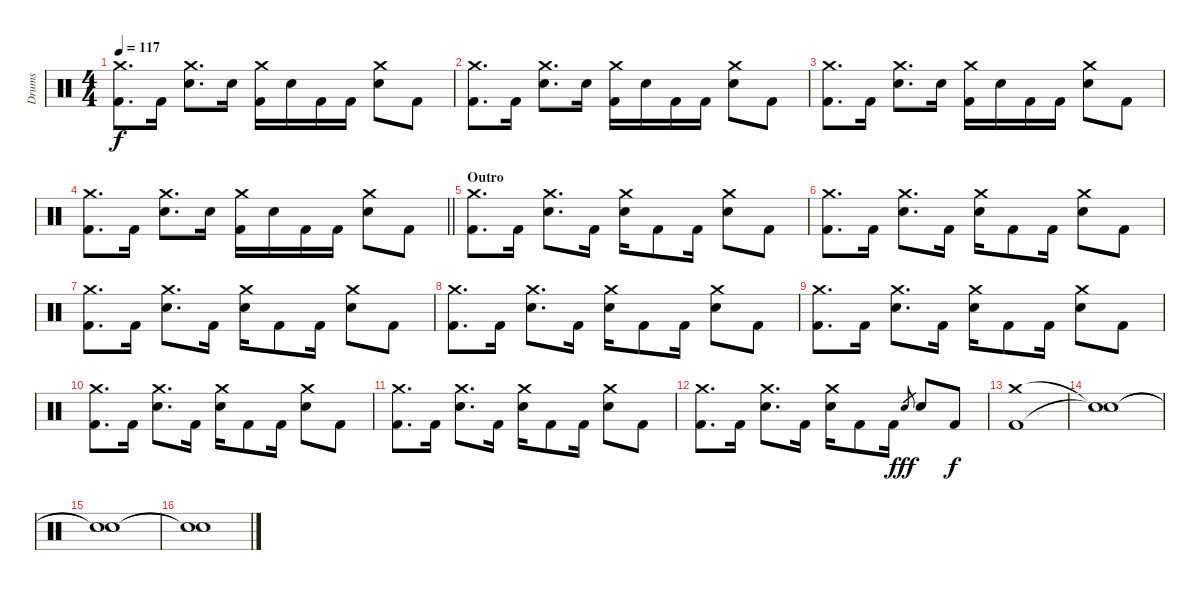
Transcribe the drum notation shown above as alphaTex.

\track ("Drums" "Drums") {instrument percussion}
\staff {score}
\articulation defaults
\ts (4 4)
\tempo 117
\clef neutral
\ks c
("Crash medium (hit)" "Kick (hit) 2").8{d dy f} "Kick (hit) 2".16 ("Crash medium (hit)" "Electric Snare (hit)").8{d} "Electric Snare (hit)".16 ("Crash medium (hit)" "Kick (hit) 2").16 "Electric Snare (hit)".16 "Kick (hit) 2".16 "Kick (hit) 2".16 ("Crash medium (hit)" "Electric Snare (hit)").8 "Kick (hit) 2".8 |
("Crash medium (hit)" "Kick (hit) 2").8{d} "Kick (hit) 2".16 ("Crash medium (hit)" "Electric Snare (hit)").8{d} "Electric Snare (hit)".16 ("Crash medium (hit)" "Kick (hit) 2").16 "Electric Snare (hit)".16 "Kick (hit) 2".16 "Kick (hit) 2".16 ("Crash medium (hit)" "Electric Snare (hit)").8 "Kick (hit) 2".8 |
("Crash medium (hit)" "Kick (hit) 2").8{d} "Kick (hit) 2".16 ("Crash medium (hit)" "Electric Snare (hit)").8{d} "Electric Snare (hit)".16 ("Crash medium (hit)" "Kick (hit) 2").16 "Electric Snare (hit)".16 "Kick (hit) 2".16 "Kick (hit) 2".16 ("Crash medium (hit)" "Electric Snare (hit)").8 "Kick (hit) 2".8 |
\barLineRight lightlight
("Crash medium (hit)" "Kick (hit) 2").8{d} "Kick (hit) 2".16 ("Crash medium (hit)" "Electric Snare (hit)").8{d} "Electric Snare (hit)".16 ("Crash medium (hit)" "Kick (hit) 2").16 "Electric Snare (hit)".16 "Kick (hit) 2".16 "Kick (hit) 2".16 ("Crash medium (hit)" "Electric Snare (hit)").8 "Kick (hit) 2".8 |
\section ("" "Outro")
("Crash medium (hit)" "Kick (hit) 2").8{d} "Kick (hit) 2".16 ("Crash medium (hit)" "Electric Snare (hit)").8{d} "Kick (hit) 2".16 ("Crash medium (hit)" "Electric Snare (hit)").16 "Kick (hit) 2".8 "Kick (hit) 2".16 ("Crash medium (hit)" "Electric Snare (hit)").8 "Kick (hit) 2".8 |
("Crash medium (hit)" "Kick (hit) 2").8{d} "Kick (hit) 2".16 ("Crash medium (hit)" "Electric Snare (hit)").8{d} "Kick (hit) 2".16 ("Crash medium (hit)" "Electric Snare (hit)").16 "Kick (hit) 2".8 "Kick (hit) 2".16 ("Crash medium (hit)" "Electric Snare (hit)").8 "Kick (hit) 2".8 |
("Crash medium (hit)" "Kick (hit) 2").8{d} "Kick (hit) 2".16 ("Crash medium (hit)" "Electric Snare (hit)").8{d} "Kick (hit) 2".16 ("Crash medium (hit)" "Electric Snare (hit)").16 "Kick (hit) 2".8 "Kick (hit) 2".16 ("Crash medium (hit)" "Electric Snare (hit)").8 "Kick (hit) 2".8 |
("Crash medium (hit)" "Kick (hit) 2").8{d} "Kick (hit) 2".16 ("Crash medium (hit)" "Electric Snare (hit)").8{d} "Kick (hit) 2".16 ("Crash medium (hit)" "Electric Snare (hit)").16 "Kick (hit) 2".8 "Kick (hit) 2".16 ("Crash medium (hit)" "Electric Snare (hit)").8 "Kick (hit) 2".8 |
("Crash medium (hit)" "Kick (hit) 2").8{d} "Kick (hit) 2".16 ("Crash medium (hit)" "Electric Snare (hit)").8{d} "Kick (hit) 2".16 ("Crash medium (hit)" "Electric Snare (hit)").16 "Kick (hit) 2".8 "Kick (hit) 2".16 ("Crash medium (hit)" "Electric Snare (hit)").8 "Kick (hit) 2".8 |
("Crash medium (hit)" "Kick (hit) 2").8{d} "Kick (hit) 2".16 ("Crash medium (hit)" "Electric Snare (hit)").8{d} "Kick (hit) 2".16 ("Crash medium (hit)" "Electric Snare (hit)").16 "Kick (hit) 2".8 "Kick (hit) 2".16 ("Crash medium (hit)" "Electric Snare (hit)").8 "Kick (hit) 2".8 |
("Crash medium (hit)" "Kick (hit) 2").8{d} "Kick (hit) 2".16 ("Crash medium (hit)" "Electric Snare (hit)").8{d} "Kick (hit) 2".16 ("Crash medium (hit)" "Electric Snare (hit)").16 "Kick (hit) 2".8 "Kick (hit) 2".16 ("Crash medium (hit)" "Electric Snare (hit)").8 "Kick (hit) 2".8 |
("Crash medium (hit)" "Kick (hit) 2").8{d} "Kick (hit) 2".16 ("Crash medium (hit)" "Electric Snare (hit)").8{d} "Kick (hit) 2".16 ("Crash medium (hit)" "Electric Snare (hit)").16 "Kick (hit) 2".8 "Kick (hit) 2".16 "Electric Snare (hit)".8{gr dy fff} "Electric Snare (hit)".8 "Kick (hit) 2".8{dy f} |
("Crash medium (hit)" "Kick (hit) 2").1 |
("Snare (hit)"{t} "Snare (hit)"{t}).1 |
("Snare (hit)"{t} "Snare (hit)"{t}).1 |
("Snare (hit)"{t} "Snare (hit)"{t}).1
